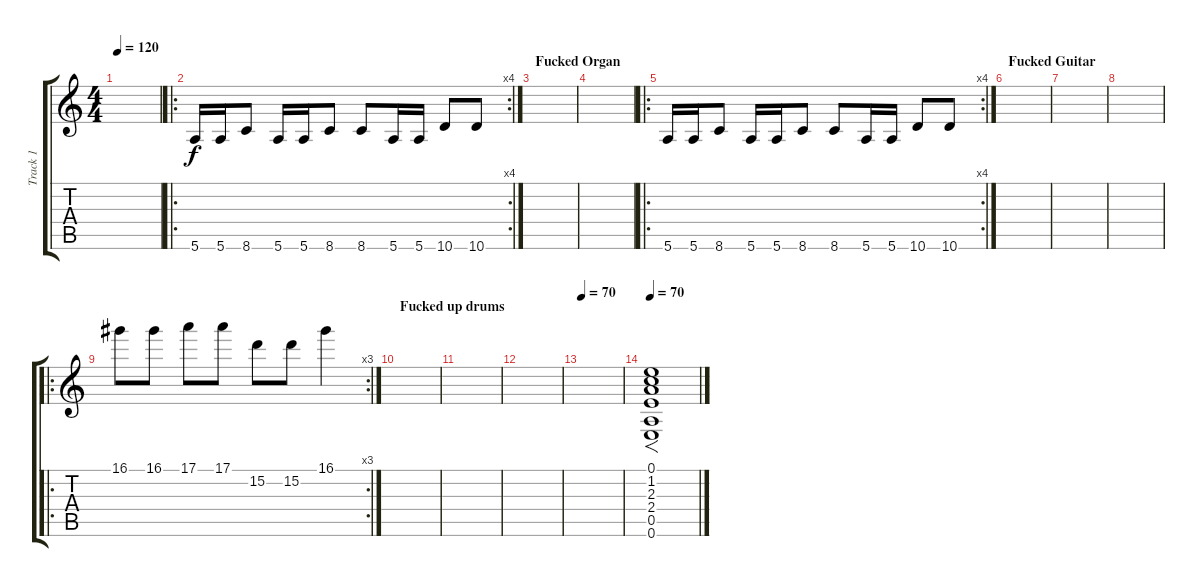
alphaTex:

\track ("Track 1" "Track 1") {instrument overdrivenguitar}
\staff {score tabs}
\tuning (E4 B3 G3 D3 A2 E2) {hide}
\ts (4 4)
\tempo 120
\clef g2
\ks c
|
\ro
\rc 4
5.6.16 5.6.16 8.6.8 5.6.16 5.6.16 8.6.8 8.6.8 5.6.16 5.6.16 10.6.8 10.6.8 |
\section ("" "Fucked Organ")
|
|
\ro
\rc 4
5.6.16 5.6.16 8.6.8 5.6.16 5.6.16 8.6.8 8.6.8 5.6.16 5.6.16 10.6.8 10.6.8 |
\section ("" "Fucked Guitar")
|
|
|
\ro
\rc 3
16.1.8 16.1.8 17.1.8 17.1.8 15.2.8 15.2.8 16.1.4 |
\section ("" "Fucked up drums")
|
|
|
\tempo 70
|
\tempo 120
\tempo 70
(0.1 1.2 2.3 2.4 0.5 0.6).1{f}
